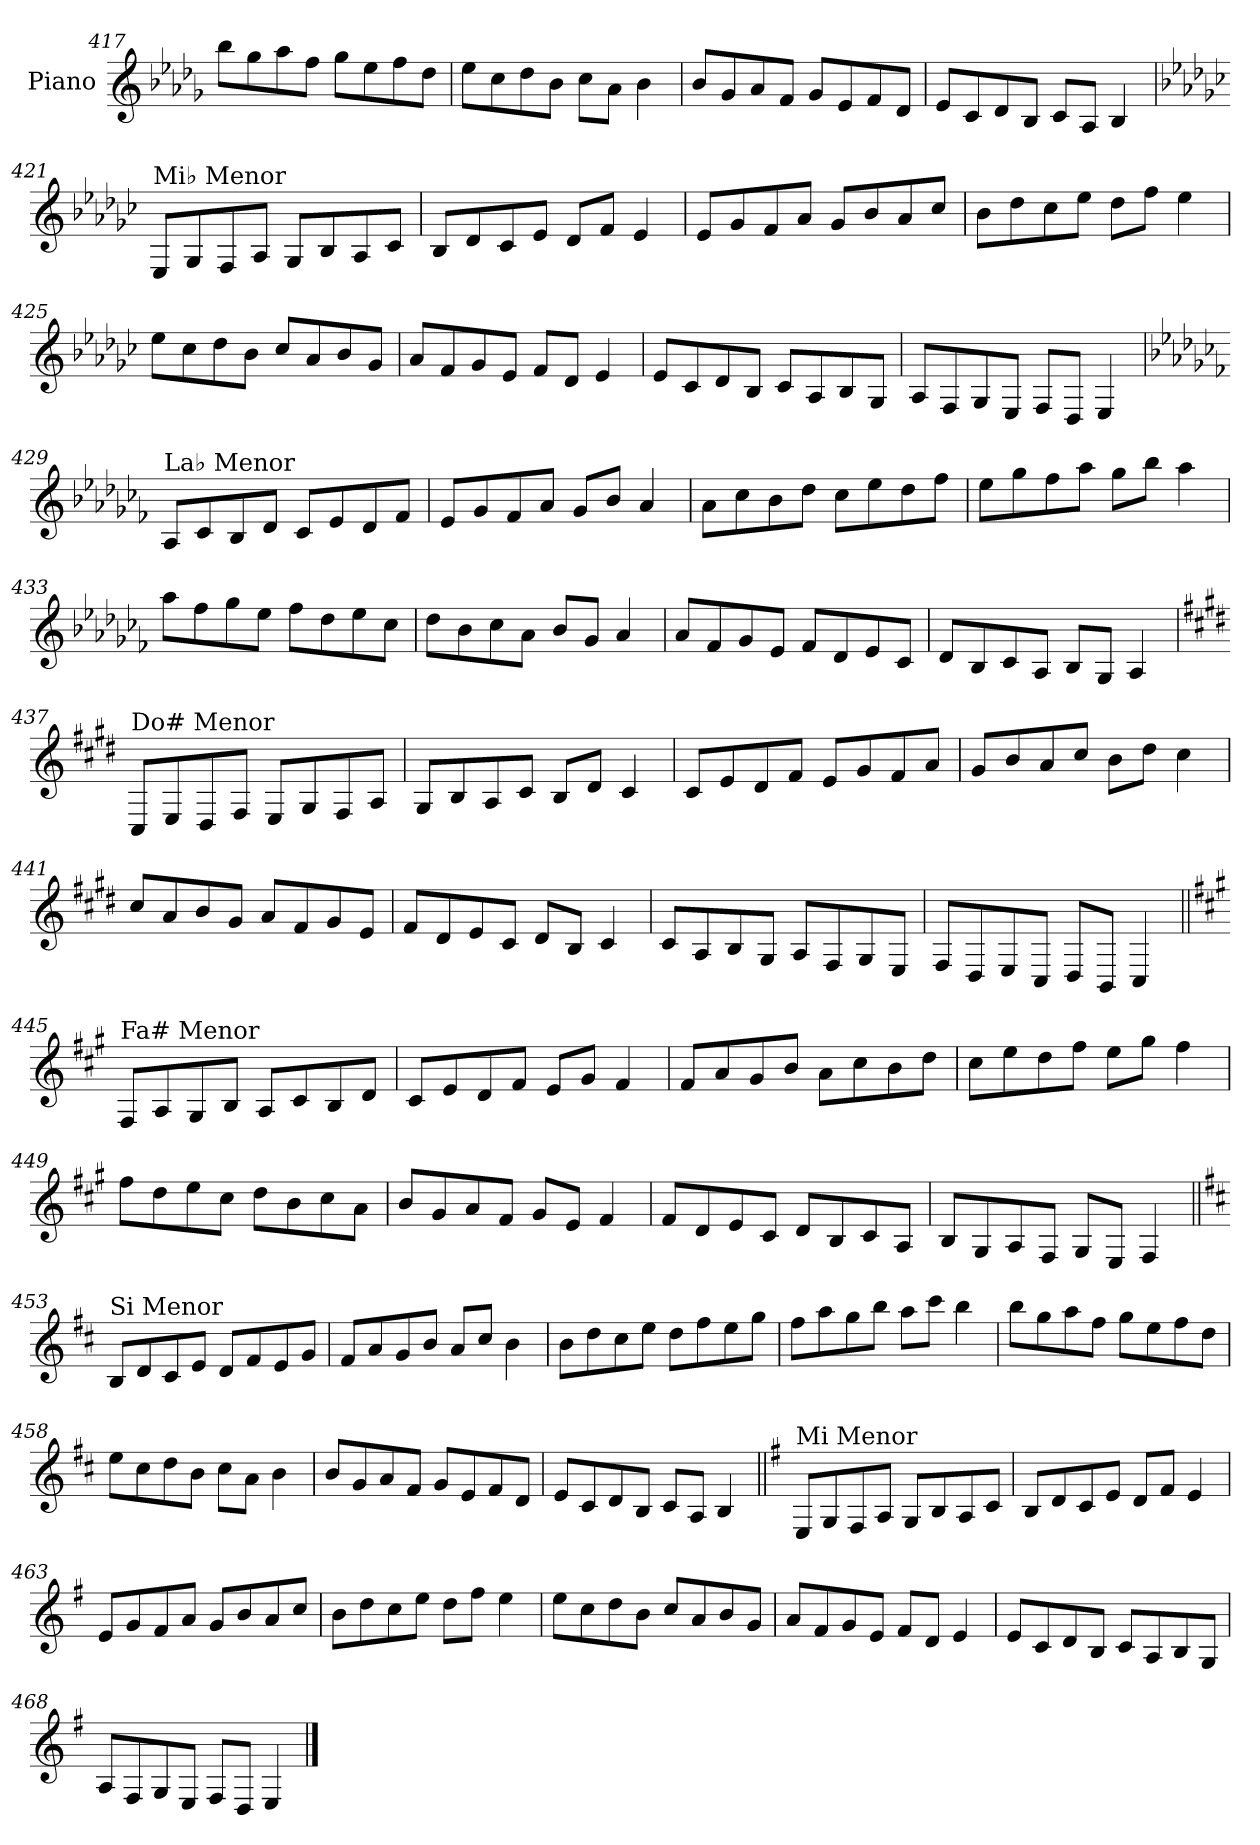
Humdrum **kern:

**kern
*part1
*staff1
*I"Piano
*I'Pno.
!!LO:LB:g=z
*clefG2
*k[b-e-a-d-g-]
=417
8bb-\L
8gg-\
8aa-\
8ff\J
8gg-\L
8ee-\
8ff\
8dd-\J
=418
8ee-\L
8cc\
8dd-\
8b-\J
8cc\L
8a-\J
4b-\
=419
8b-/L
8g-/
8a-/
8f/J
8g-/L
8e-/
8f/
8d-/J
=420
8e-/L
8c/
8d-/
8B-/J
8c/L
8A-/J
4B-/
!!LO:LB:g=z
=421
*k[b-e-a-d-g-c-]
!LO:TX:a:t=Mi♭ Menor
8E-/L
8G-/
8F/
8A-/J
8G-/L
8B-/
8A-/
8c-/J
=422
8B-/L
8d-/
8c-/
8e-/J
8d-/L
8f/J
4e-/
=423
8e-/L
8g-/
8f/
8a-/J
8g-/L
8b-/
8a-/
8cc-/J
=424
8b-\L
8dd-\
8cc-\
8ee-\J
8dd-\L
8ff\J
4ee-\
!!LO:LB:g=z
=425
8ee-\L
8cc-\
8dd-\
8b-\J
8cc-/L
8a-/
8b-/
8g-/J
=426
8a-/L
8f/
8g-/
8e-/J
8f/L
8d-/J
4e-/
=427
8e-/L
8c-/
8d-/
8B-/J
8c-/L
8A-/
8B-/
8G-/J
=428
8A-/L
8F/
8G-/
8E-/J
8F/L
8D-/J
4E-/
!!LO:LB:g=z
=429
*k[b-e-a-d-g-c-f-]
!LO:TX:a:t=La♭ Menor
8A-/L
8c-/
8B-/
8d-/J
8c-/L
8e-/
8d-/
8f-/J
=430
8e-/L
8g-/
8f-/
8a-/J
8g-/L
8b-/J
4a-/
=431
8a-\L
8cc-\
8b-\
8dd-\J
8cc-\L
8ee-\
8dd-\
8ff-\J
=432
8ee-\L
8gg-\
8ff-\
8aa-\J
8gg-\L
8bb-\J
4aa-\
!!LO:LB:g=z
=433
8aa-\L
8ff-\
8gg-\
8ee-\J
8ff-\L
8dd-\
8ee-\
8cc-\J
=434
8dd-\L
8b-\
8cc-\
8a-\J
8b-/L
8g-/J
4a-/
=435
8a-/L
8f-/
8g-/
8e-/J
8f-/L
8d-/
8e-/
8c-/J
=436
8d-/L
8B-/
8c-/
8A-/J
8B-/L
8G-/J
4A-/
!!LO:PB:g=z
=437
*k[f#c#g#d#]
!LO:TX:a:t=Do# Menor
8C#/L
8E/
8D#/
8F#/J
8E/L
8G#/
8F#/
8A/J
=438
8G#/L
8B/
8A/
8c#/J
8B/L
8d#/J
4c#/
=439
8c#/L
8e/
8d#/
8f#/J
8e/L
8g#/
8f#/
8a/J
=440
8g#/L
8b/
8a/
8cc#/J
8b\L
8dd#\J
4cc#\
!!LO:LB:g=z
=441
8cc#/L
8a/
8b/
8g#/J
8a/L
8f#/
8g#/
8e/J
=442
8f#/L
8d#/
8e/
8c#/J
8d#/L
8B/J
4c#/
=443
8c#/L
8A/
8B/
8G#/J
8A/L
8F#/
8G#/
8E/J
=444
8F#/L
8D#/
8E/
8C#/J
8D#/L
8BB/J
4C#/
!!LO:LB:g=z
=445||
*k[f#c#g#]
!LO:TX:a:t=Fa# Menor
8F#/L
8A/
8G#/
8B/J
8A/L
8c#/
8B/
8d/J
=446
8c#/L
8e/
8d/
8f#/J
8e/L
8g#/J
4f#/
=447
8f#/L
8a/
8g#/
8b/J
8a\L
8cc#\
8b\
8dd\J
=448
8cc#\L
8ee\
8dd\
8ff#\J
8ee\L
8gg#\J
4ff#\
!!LO:LB:g=z
=449
8ff#\L
8dd\
8ee\
8cc#\J
8dd\L
8b\
8cc#\
8a\J
=450
8b/L
8g#/
8a/
8f#/J
8g#/L
8e/J
4f#/
=451
8f#/L
8d/
8e/
8c#/J
8d/L
8B/
8c#/
8A/J
=452
8B/L
8G#/
8A/
8F#/J
8G#/L
8E/J
4F#/
!!LO:LB:g=z
=453||
*k[f#c#]
!LO:TX:a:t=Si Menor
8B/L
8d/
8c#/
8e/J
8d/L
8f#/
8e/
8g/J
=454
8f#/L
8a/
8g/
8b/J
8a/L
8cc#/J
4b\
=455
8b\L
8dd\
8cc#\
8ee\J
8dd\L
8ff#\
8ee\
8gg\J
=456
8ff#\L
8aa\
8gg\
8bb\J
8aa\L
8ccc#\J
4bb\
!!LO:LB:g=z
=457
8bb\L
8gg\
8aa\
8ff#\J
8gg\L
8ee\
8ff#\
8dd\J
=458
8ee\L
8cc#\
8dd\
8b\J
8cc#\L
8a\J
4b\
=459
8b/L
8g/
8a/
8f#/J
8g/L
8e/
8f#/
8d/J
=460
8e/L
8c#/
8d/
8B/J
8c#/L
8A/J
4B/
!!LO:LB:g=z
=461||
*k[f#]
!LO:TX:a:t=Mi Menor
8E/L
8G/
8F#/
8A/J
8G/L
8B/
8A/
8c/J
=462
8B/L
8d/
8c/
8e/J
8d/L
8f#/J
4e/
=463
8e/L
8g/
8f#/
8a/J
8g/L
8b/
8a/
8cc/J
=464
8b\L
8dd\
8cc\
8ee\J
8dd\L
8ff#\J
4ee\
!!LO:LB:g=z
=465
8ee\L
8cc\
8dd\
8b\J
8cc/L
8a/
8b/
8g/J
=466
8a/L
8f#/
8g/
8e/J
8f#/L
8d/J
4e/
=467
8e/L
8c/
8d/
8B/J
8c/L
8A/
8B/
8G/J
=468
8A/L
8F#/
8G/
8E/J
8F#/L
8D/J
4E/
==
*-
